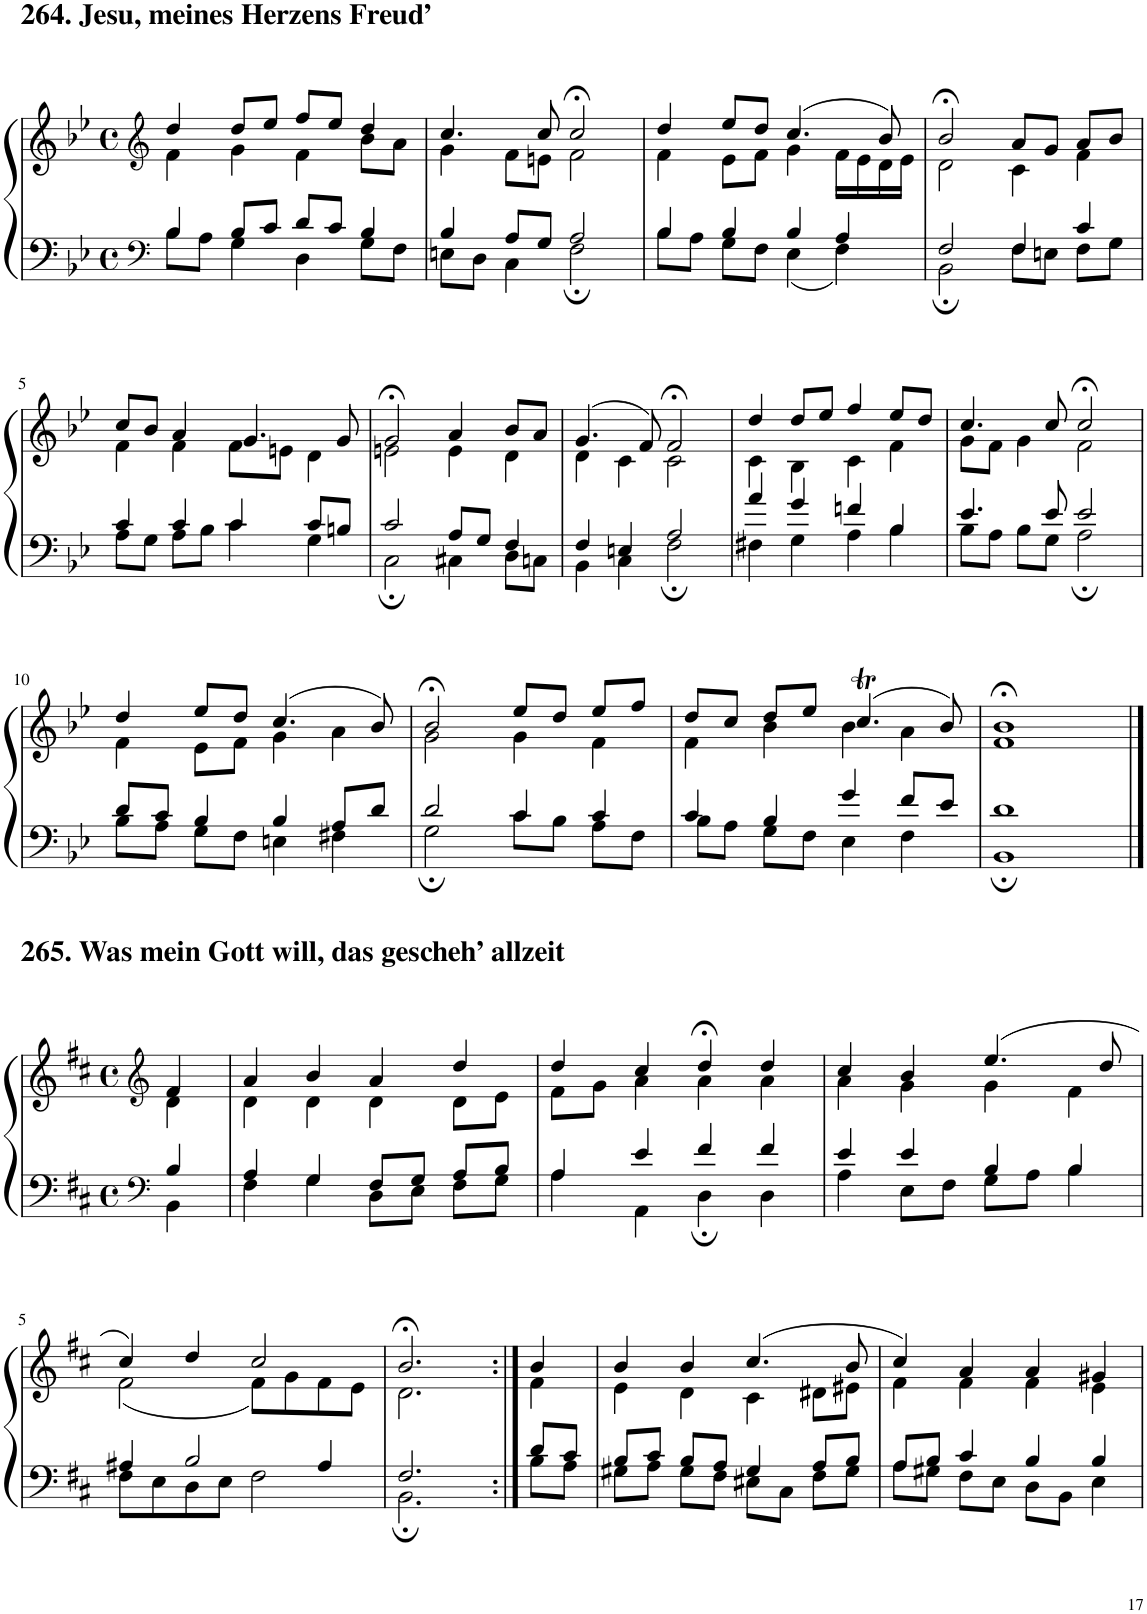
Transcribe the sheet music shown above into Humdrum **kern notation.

**kern	**kern
*part1	*part1
*staff2	*staff1
*I"Piano	*
*I'Pno	*
!!LO:PB:g=z
*clefF4	*clefG2
*k[b-e-]	*k[b-e-]
*M4/4	*M4/4
*met(c)	*met(c)
=1	=1
*^	*^
4B-/	8B-\L	4dd/	4f\
.	8A\J	.	.
8B-/L	4G\	8dd/L	4g\
8c/J	.	8ee-/J	.
8d/L	4D\	8ff/L	4f\
8c/J	.	8ee-/J	.
4B-/	8G\L	4dd/	8b-\L
.	8F\J	.	8a\J
=2	=2	=2	=2
4B-/	8En\L	4.cc/	4g\
.	8D\J	.	.
8A/L	4C\	.	8f\L
8G/J	.	8cc/	8en\J
2A/	2F;\	2cc;</	2f\
=3	=3	=3	=3
4B-/	8B-\L	4dd/	4f\
.	8A\J	.	.
4B-/	8G\L	8ee-/L	8e-\L
.	8F\J	8dd/J	8f\J
4B-/	4E-\	(4.cc/	4g\
4A/	4F\	.	16f\LL
.	.	.	16e-\
.	.	8b-/)	16d\
.	.	.	16e-\JJ
=4	=4	=4	=4
2F/	2BB-;\	2b-;</	2d\
4F/	8F\L	8a/L	4c\
.	8En\J	8g/J	.
4c/	8F\L	8a/L	4f\
.	8G\J	8b-/J	.
!!LO:LB:g=z	!!
=5	=5	=5	=5
4c/	8A\L	8cc/L	4f\
.	8G\J	8b-/J	.
4c/	8A\L	4a/	4f\
.	8B-\J	.	.
4c/	4c\	4.g/	8f\L
.	.	.	8en\J
8c/L	4G\	.	4d\
8Bn/J	.	8g/	.
=6	=6	=6	=6
2c/	2C;\	2g;</	2en\
8A/L	4C#X\	4a/	4e\
8G/J	.	.	.
4F/	8D\L	8b-/L	4d\
.	8Cn\J	8a/J	.
=7	=7	=7	=7
4F/	4BB-\	(4.g/	4d\
4En/	4C\	.	4c\
.	.	8f/)	.
2A/	2F;\	2f;</	2c\
=8	=8	=8	=8
4a/	4F#X\	4dd/	4c\
4g/	4G\	8dd/L	4B-\
.	.	8ee-/J	.
4fn/	4A\	4ff/	4c\
4B-/	4B-\	8ee-/L	4f\
.	.	8dd/J	.
=9	=9	=9	=9
4.e-/	8B-\L	4.cc/	8g\L
.	8A\J	.	8f\J
.	8B-\L	.	4g\
8e-/	8G\J	8cc/	.
2e-/	2A;\	2cc;</	2f\
!!LO:LB:g=z	!!
=10	=10	=10	=10
8d/L	8B-\L	4dd/	4f\
8c/J	8A\J	.	.
4B-/	8G\L	8ee-/L	8e-\L
.	8F\J	8dd/J	8f\J
4B-/	4En\	(4.cc/	4g\
8A/L	4F#X\	.	4a\
8d/J	.	8b-/)	.
=11	=11	=11	=11
2d/	2G;\	2b-;</	2g\
4c/	8c\L	8ee-/L	4g\
.	8B-\J	8dd/J	.
4c/	8A\L	8ee-/L	4f\
.	8F\J	8ff/J	.
=12	=12	=12	=12
4c/	8B-\L	8dd/L	4f\
.	8A\J	8cc/J	.
4B-/	8G\L	8dd/L	4b-\
.	8F\J	8ee-/J	.
4g/	4E-\	(4.ccT/	4b-\
8f/L	4F\	.	4a\
8e-/J	.	8b-/)	.
=13	=13	=13	=13
1d	1BB-;	1b-;<	1f
!!LO:LB:g=z	!!
==1	==1	==1	==1
*clefF4	*	*clefG2	*
*k[f#c#]	*	*k[f#c#]	*
*M4/4	*	*M4/4	*
*met(c)	*	*met(c)	*
4B/	4BB\	4f#/	4d\
=2	=2	=2	=2
4A/	4F#\	4a/	4d\
4G/	4G\	4b/	4d\
8F#/L	8D\L	4a/	4d\
8G/J	8E\J	.	.
8A/L	8F#\L	4dd/	8d\L
8B/J	8G\J	.	8e\J
=3	=3	=3	=3
4A/	4A\	4dd/	8f#\L
.	.	.	8g\J
4e/	4AA\	4cc#/	4a\
4f#/	4D;\	4dd;</	4a\
4f#/	4D\	4dd/	4a\
=4	=4	=4	=4
4e/	4A\	4cc#/	4a\
4e/	8E\L	4b/	4g\
.	8F#\J	.	.
4B/	8G\L	(4.ee/	4g\
.	8A\J	.	.
4B/	4B\	.	4f#\
.	.	8dd/	.
!!LO:LB:g=z	!!
=5	=5	=5	=5
4A#X/	8F#\L	4cc#/)	(2f#\
.	8E\	.	.
2B/	8D\	4dd/	.
.	8E\J	.	.
.	2F#\	2cc#/	8f#\L)
.	.	.	8g\
4A#/	.	.	8f#\
.	.	.	8e\J
=6	=6	=6	=6
2.F#/	2.BB;\	2.b;</	2.d\
=7:|!	=7:|!	=7:|!	=7:|!
8d/L	8B\L	4b/	4f#\
8c#/J	8A\J	.	.
=8	=8	=8	=8
8B/L	8G#X\L	4b/	4e\
8c#/J	8A\J	.	.
8B/L	8G#\L	4b/	4d\
8A/J	8F#\J	.	.
4G#/	8E#X\L	(4.cc#/	4c#\
.	8C#\J	.	.
8A/L	8F#\L	.	8d#X\L
8B/J	8G#\J	8b/	8e#X\J
=9	=9	=9	=9
8A/L	8A\L	4cc#/)	4f#\
8B/J	8G#X\J	.	.
4c#/	8F#\L	4a/	4f#\
.	8E\J	.	.
4B/	8D\L	4a/	4f#\
.	8BB\J	.	.
4B/	4E\	4g#X/	4e\
*v	*v	*	*
*	*v	*v
=	=
*-	*-
